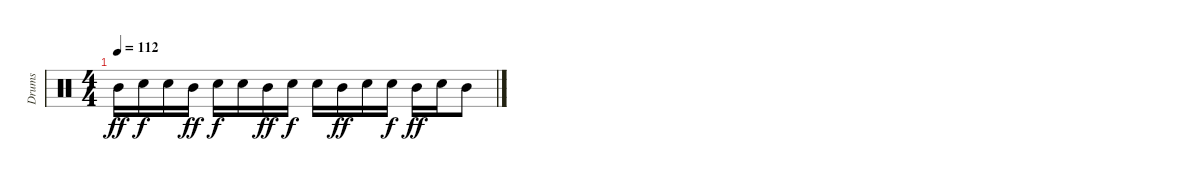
\track ("Drums" "Drums") {instrument percussion}
\staff {score}
\articulation defaults
\ts (4 4)
\tempo 112
\clef neutral
\ks c "Mid Tom (hit)".16{dy ff volume 3} "Snare (hit) 2".16{dy f} "Snare (hit) 2".16 "Mid Tom (hit)".16{dy ff} "Snare (hit) 2".16{dy f} "Snare (hit) 2".16 "Mid Tom (hit)".16{dy ff} "Snare (hit) 2".16{dy f} "Snare (hit) 2".16 "Mid Tom (hit)".16{dy ff} "Snare (hit) 2".16 "Snare (hit) 2".16{dy f} "Mid Tom (hit)".16{dy ff} "Snare (hit) 2".16 "Mid Tom (hit)".8{volume 0}
